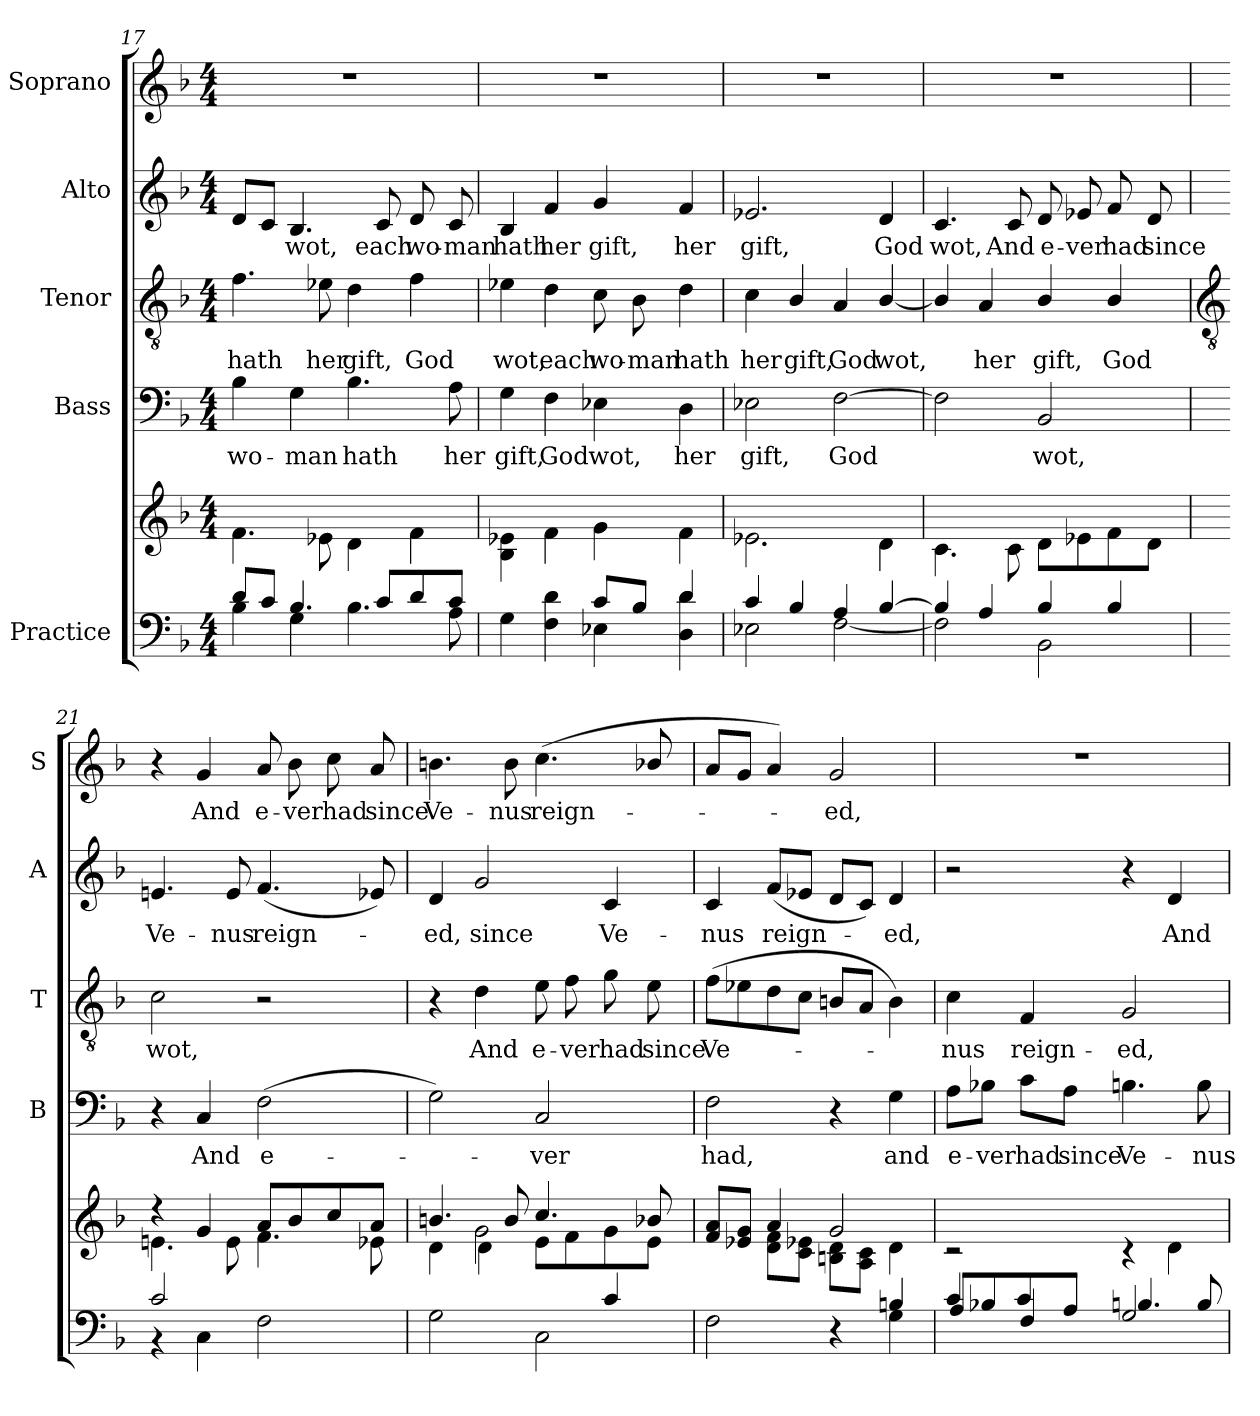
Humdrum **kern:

**kern	**kern	**kern	**text	**kern	**text	**kern	**text	**kern	**text
*part5	*part5	*part4	*part4	*part3	*part3	*part2	*part2	*part1	*part1
*staff6	*staff5	*staff4	*staff4	*staff3	*staff3	*staff2	*staff2	*staff1	*staff1
*I"Practice	*	*I"Bass	*	*I"Tenor	*	*I"Alto	*	*I"Soprano	*
*	*	*I'B	*	*I'T	*	*I'A	*	*I'S	*
!!LO:LB:g=z
*clefF4	*clefG2	*clefF4	*	*clefGv2	*	*clefG2	*	*clefG2	*
*k[b-]	*k[b-]	*k[b-]	*	*k[b-]	*	*k[b-]	*	*k[b-]	*
*F:	*F:	*F:	*	*F:	*	*F:	*	*F:	*
*M4/4	*M4/4	*M4/4	*	*M4/4	*	*M4/4	*	*M4/4	*
=17	=17	=17	=17	=17	=17	=17	=17	=17	=17
*^	*^	*	*	*	*	*	*	*	*
!	!	!	!	!	!LO:LY:b	!	!LO:LY:b	!	!	!	!
8d/L	4B-	1ryy	4.f	4B-	wo-	4.f	hath	8dL	.	1r	.
8c/J	.	.	.	.	.	.	.	8cJ	.	.	.
!	!	!	!	!	!LO:LY:b	!	!	!	!LO:LY:b	!	!
4.B-/	4G	.	.	4G	-man	.	.	4.B-	wot,	.	.
!	!	!	!	!	!	!	!LO:LY:b	!	!	!	!
.	.	.	8e-X	.	.	8e-X	her	.	.	.	.
!	!	!	!	!	!LO:LY:b	!	!LO:LY:b	!	!	!	!
.	4.B-	.	4d	4.B-	hath	4d	gift,	.	.	.	.
!	!	!	!	!	!	!	!	!	!LO:LY:b	!	!
8c/L	.	.	.	.	.	.	.	8c	each	.	.
!	!	!	!	!	!	!	!LO:LY:b	!	!LO:LY:b	!	!
8d/	.	.	4f	.	.	4f	God	8d	wo-	.	.
!	!	!	!	!	!LO:LY:b	!	!	!	!LO:LY:b	!	!
8c/J	8A	.	.	8A	her	.	.	8c	-man	.	.
=18	=18	=18	=18	=18	=18	=18	=18	=18	=18	=18	=18
!	!	!	!	!	!LO:LY:b	!	!LO:LY:b	!	!LO:LY:b	!	!
2ryy	4G	1ryy	4B- 4e-X	4G	gift,	4e-X	wot,	4B-	hath	1r	.
!	!	!	!	!	!LO:LY:b	!	!LO:LY:b	!	!LO:LY:b	!	!
.	4F 4d	.	4f	4F	God	4d	each	4f	her	.	.
!	!	!	!	!	!LO:LY:b	!	!LO:LY:b	!	!LO:LY:b	!	!
8c/L	4E-X	.	4g	4E-X	wot,	8c	wo-	4g	gift,	.	.
!	!	!	!	!	!	!	!LO:LY:b	!	!	!	!
8B-/J	.	.	.	.	.	8B-	-man	.	.	.	.
!	!	!	!	!	!LO:LY:b	!	!LO:LY:b	!	!LO:LY:b	!	!
4d	4D 4d	.	4f	4D	her	4d	hath	4f	her	.	.
=19	=19	=19	=19	=19	=19	=19	=19	=19	=19	=19	=19
!	!	!	!	!	!LO:LY:b	!	!LO:LY:b	!	!LO:LY:b	!	!
4c/	2E-X	1ryy	2.e-X	2E-X	gift,	4c	her	2.e-X	gift,	1r	.
!	!	!	!	!	!	!	!LO:LY:b	!	!	!	!
4B-/	.	.	.	.	.	4B-/	gift,	.	.	.	.
!	!	!	!	!	!LO:LY:b	!	!LO:LY:b	!	!	!	!
4A/	[2F	.	.	[2F	God	4A	God	.	.	.	.
!	!	!	!	!	!	!	!LO:LY:b	!	!LO:LY:b	!	!
[4B-/	.	.	4d	.	.	[4B-/	wot,	4d	God	.	.
=20	=20	=20	=20	=20	=20	=20	=20	=20	=20	=20	=20
!	!	!	!	!	!	!	!	!	!LO:LY:b	!	!
4B-/]	2F]	1ryy	4.c	2F]	.	4B-/]	.	4.c	wot,	1r	.
!	!	!	!	!	!	!	!LO:LY:b	!	!	!	!
4A/	.	.	.	.	.	4A	her	.	.	.	.
!	!	!	!	!	!	!	!	!	!LO:LY:b	!	!
.	.	.	8c	.	.	.	.	8c	And	.	.
!	!	!	!	!	!LO:LY:b	!	!LO:LY:b	!	!LO:LY:b	!	!
4B-/	2BB-\	.	8dL	2BB-	wot,	4B-/	gift,	8d	e-	.	.
!	!	!	!	!	!	!	!	!	!LO:LY:b	!	!
.	.	.	8e-X	.	.	.	.	8e-X	-ver	.	.
!	!	!	!	!	!	!	!LO:LY:b	!	!LO:LY:b	!	!
4B-/	.	.	8f	.	.	4B-/	God	8f	had	.	.
!	!	!	!	!	!	!	!	!	!LO:LY:b	!	!
.	.	.	8dJ	.	.	.	.	8d	since	.	.
!!LO:LB:g=z
=21	=21	=21	=21	=21	=21	=21	=21	=21	=21	=21	=21
*	*	*	*	*	*	*clefGv2	*	*	*	*	*
!	!	!	!	!	!	!	!LO:LY:b	!	!LO:LY:b	!	!
2c/	4r	4r	4.en\	4r	.	2c	wot,	4.en	Ve-	4r	.
!	!	!	!	!	!LO:LY:b	!	!	!	!	!	!LO:LY:b
.	4C\	4g	.	4C	And	.	.	.	.	4g	And
!	!	!	!	!	!	!	!	!	!LO:LY:b	!	!
.	.	.	8e\	.	.	.	.	8e	-nus	.	.
!	!	!	!	!	!LO:LY:b	!	!	!	!LO:LY:b	!	!LO:LY:b
2ryy	2F	8a/L	4.f\	(>2F	e-	2r	.	(<4.f	reign-	8a	e-
!	!	!	!	!	!	!	!	!	!	!	!LO:LY:b
.	.	8b-/	.	.	.	.	.	.	.	8b-	-ver
!	!	!	!	!	!	!	!	!	!	!	!LO:LY:b
.	.	8cc/	.	.	.	.	.	.	.	8cc	had
!	!	!	!	!	!	!	!	!	!	!	!LO:LY:b
.	.	8aJ	8e-X\	.	.	.	.	8e-X)	.	8a	since
=22	=22	=22	=22	=22	=22	=22	=22	=22	=22	=22	=22
*	*^	*	*^	*	*	*	*	*	*	*	*
!	!	!	!	!	!	!	!	!	!	!	!LO:LY:b	!	!LO:LY:b
2.ryy	4ryy	2G	4.bn/	4d\	4ryy	2G)	.	4r	.	4d	ed,	4.bn	Ve-
!	!	!	!	!	!	!	!	!	!LO:LY:b	!	!LO:LY:b	!	!
.	2.ryy	.	.	2g\	4d\	.	.	4d	And	2g	since	.	.
!	!	!	!	!	!	!	!	!	!	!	!	!	!LO:LY:b
.	.	.	8b/	.	.	.	.	.	.	.	.	8b	-nus
!	!	!	!	!	!	!	!LO:LY:b	!	!LO:LY:b	!	!	!	!LO:LY:b
.	.	2C\	4.cc/	.	8e\L	2C	ver	8e	e-	.	.	(<4.cc	reign-
!	!	!	!	!	!	!	!	!	!LO:LY:b	!	!	!	!
.	.	.	.	.	8f\	.	.	8f	-ver	.	.	.	.
!	!	!	!	!	!	!	!	!	!LO:LY:b	!	!LO:LY:b	!	!
4c	.	.	.	4ryy	8g\	.	.	8g	had	4c	Ve-	.	.
!	!	!	!	!	!	!	!	!	!LO:LY:b	!	!	!	!
.	.	.	8b-X/	.	8e\J	.	.	8e	since	.	.	8b-X/	.
*	*v	*v	*	*	*	*	*	*	*	*	*	*	*
=23	=23	=23	=23	=23	=23	=23	=23	=23	=23	=23	=23	=23
!	!	!	!	!	!	!LO:LY:b	!	!LO:LY:b	!	!LO:LY:b	!	!
*	*	*	*v	*v	*	*	*	*	*	*	*	*
2ryy	2F	8f 8aL	4ryy	2F	had,	(>8fL	Ve-	4c	-nus	8aL	.
.	.	8e-X 8gJ	.	.	.	8e-X	.	.	.	8gJ	.
!	!	!	!	!	!	!	!	!	!LO:LY:b	!	!
.	.	4a	8d\ 8f\L	.	.	8d	.	(<8fL	reign-	4a)	.
.	.	.	8c\ 8e-X\J	.	.	8cJ	.	8e-XJ	.	.	.
!	!	!	!	!	!	!	!	!	!	!	!LO:LY:b
8ryy	4r	2g	8Bn\ 8d\L	4r	.	8BnL	.	8dL	.	2g	ed,
8ryy	.	.	8A\ 8c\J	.	.	8AJ	.	8cJ)	.	.	.
!	!	!	!	!	!LO:LY:b	!	!	!	!LO:LY:b	!	!
4Bn	4G	.	4d\	4G	and	4B)	.	4d	ed,	.	.
=24	=24	=24	=24	=24	=24	=24	=24	=24	=24	=24	=24
!	!	!	!	!	!LO:LY:b	!	!LO:LY:b	!	!	!	!
4c	8A/L	1ryy	2r	8A\L	e-	4c	nus	2r	.	1r	.
!	!	!	!	!	!LO:LY:b	!	!	!	!	!	!
.	8B-X/	.	.	8B-X\J	-ver	.	.	.	.	.	.
!	!	!	!	!	!LO:LY:b	!	!LO:LY:b	!	!	!	!
4F	8c/	.	.	8c\L	had	4F	reign-	.	.	.	.
!	!	!	!	!	!LO:LY:b	!	!	!	!	!	!
.	8A/J	.	.	8A\J	since	.	.	.	.	.	.
!	!	!	!	!	!LO:LY:b	!	!LO:LY:b	!	!	!	!
2G	4.Bn/	.	4r	4.Bn	Ve-	2G	-ed,	4r	.	.	.
!	!	!	!	!	!	!	!	!	!LO:LY:b	!	!
.	.	.	4d	.	.	.	.	4d	And	.	.
!	!	!	!	!	!LO:LY:b	!	!	!	!	!	!
.	8B/	.	.	8B	-nus	.	.	.	.	.	.
*v	*v	*	*	*	*	*	*	*	*	*	*
*	*v	*v	*	*	*	*	*	*	*	*
=	=	=	=	=	=	=	=	=	=
*-	*-	*-	*-	*-	*-	*-	*-	*-	*-
